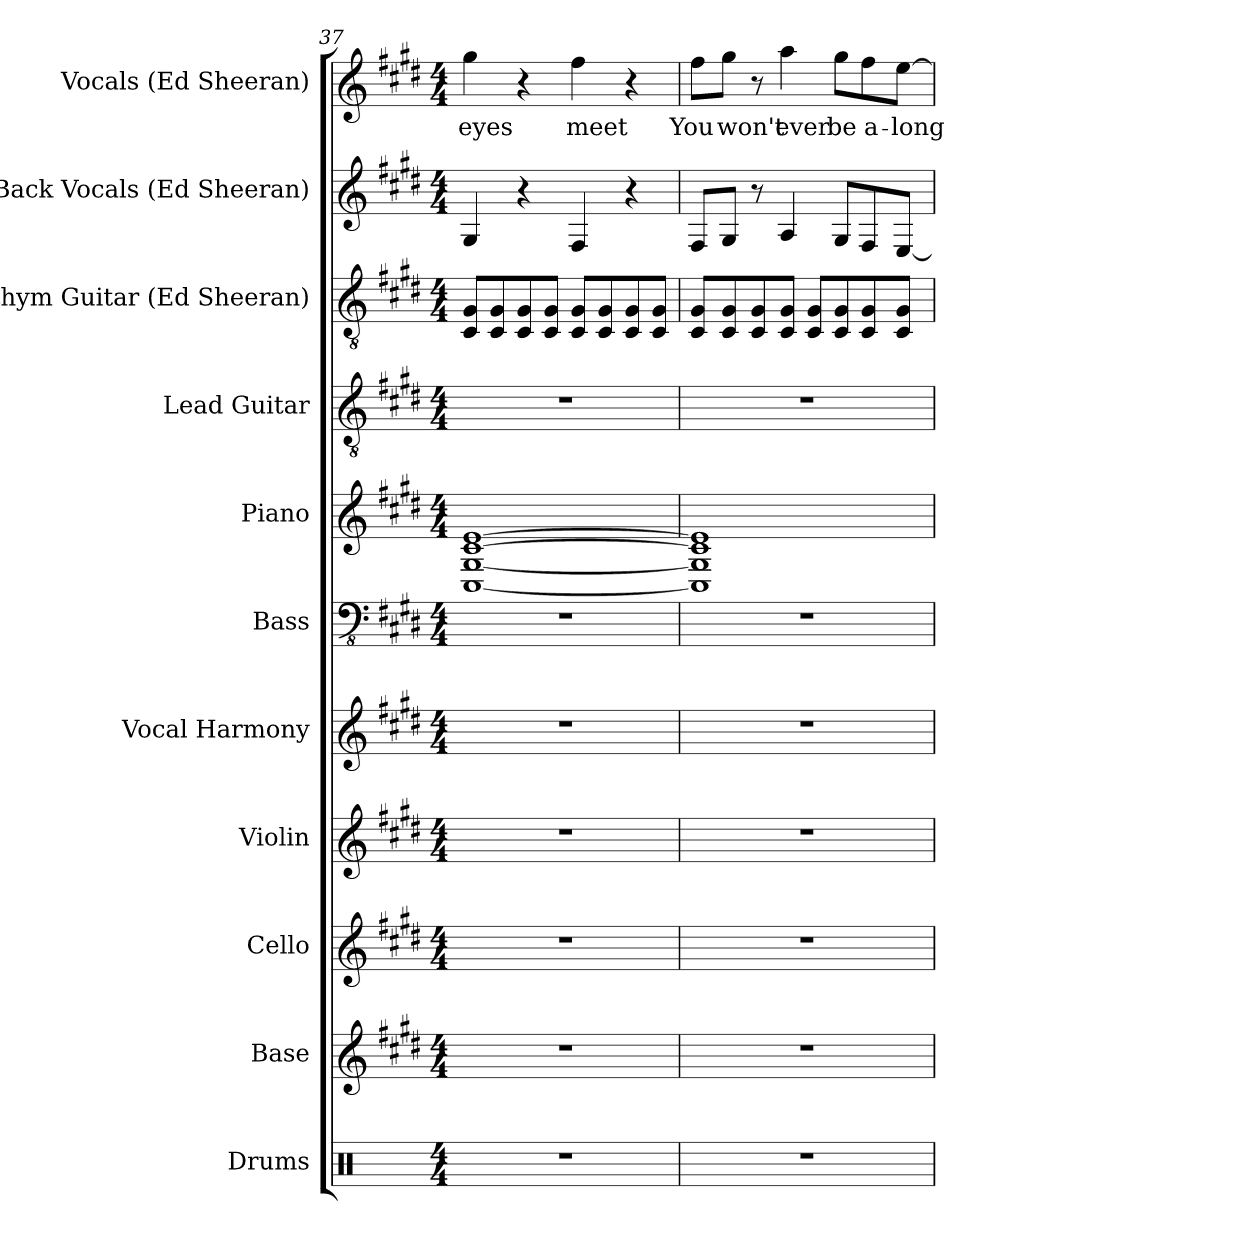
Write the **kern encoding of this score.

**kern	**kern	**kern	**kern	**kern	**kern	**kern	**kern	**kern	**kern	**kern	**text
*part11	*part10	*part9	*part8	*part7	*part6	*part5	*part4	*part3	*part2	*part1	*part1
*staff11	*staff10	*staff9	*staff8	*staff7	*staff6	*staff5	*staff4	*staff3	*staff2	*staff1	*staff1
*I"Drums	*I"Base	*I"Cello	*I"Violin	*I"Vocal Harmony	*I"Bass	*I"Piano	*I"Lead Guitar	*I"Rythym Guitar (Ed Sheeran)	*I"Back Vocals (Ed Sheeran)	*I"Vocals (Ed Sheeran)	*
*	*	*	*I'Vln	*I'V	*	*I'Pno	*	*	*	*	*
*clefX	*clefG2	*clefG2	*clefG2	*clefG2	*clefFv4	*clefG2	*clefGv2	*clefGv2	*clefG2	*clefG2	*
*k[]	*k[f#c#g#d#]	*k[f#c#g#d#]	*k[f#c#g#d#]	*k[f#c#g#d#]	*k[f#c#g#d#]	*k[f#c#g#d#]	*k[f#c#g#d#]	*k[f#c#g#d#]	*k[f#c#g#d#]	*k[f#c#g#d#]	*
*M4/4	*M4/4	*M4/4	*M4/4	*M4/4	*M4/4	*M4/4	*M4/4	*M4/4	*M4/4	*M4/4	*
=37	=37	=37	=37	=37	=37	=37	=37	=37	=37	=37	=37
1r	1r	1r	1r	1r	1r	[1C# [1G# [1c# [1e	1r	8C#/ 8G#/L	4G#/	4gg#\	eyes
.	.	.	.	.	.	.	.	8C#/ 8G#/	.	.	.
.	.	.	.	.	.	.	.	8C#/ 8G#/	4r	4r	.
.	.	.	.	.	.	.	.	8C#/ 8G#/J	.	.	.
.	.	.	.	.	.	.	.	8C#/ 8G#/L	4F#/	4ff#\	meet
.	.	.	.	.	.	.	.	8C#/ 8G#/	.	.	.
.	.	.	.	.	.	.	.	8C#/ 8G#/	4r	4r	.
.	.	.	.	.	.	.	.	8C#/ 8G#/J	.	.	.
=38	=38	=38	=38	=38	=38	=38	=38	=38	=38	=38	=38
1r	1r	1r	1r	1r	1r	1C#] 1G#] 1c#] 1e]	1r	8C#/ 8G#/L	8F#/L	8ff#\L	You
.	.	.	.	.	.	.	.	8C#/ 8G#/	8G#/J	8gg#\J	won't
.	.	.	.	.	.	.	.	8C#/ 8G#/	8r	8r	.
.	.	.	.	.	.	.	.	8C#/ 8G#/J	4A/	4aa\	ever
.	.	.	.	.	.	.	.	8C#/ 8G#/L	.	.	.
.	.	.	.	.	.	.	.	8C#/ 8G#/	8G#/L	8gg#\L	be
.	.	.	.	.	.	.	.	8C#/ 8G#/	8F#/	8ff#\	a-
.	.	.	.	.	.	.	.	8C#/ 8G#/J	[8E/J	[8ee\J	-long
=	=	=	=	=	=	=	=	=	=	=	=
*-	*-	*-	*-	*-	*-	*-	*-	*-	*-	*-	*-
